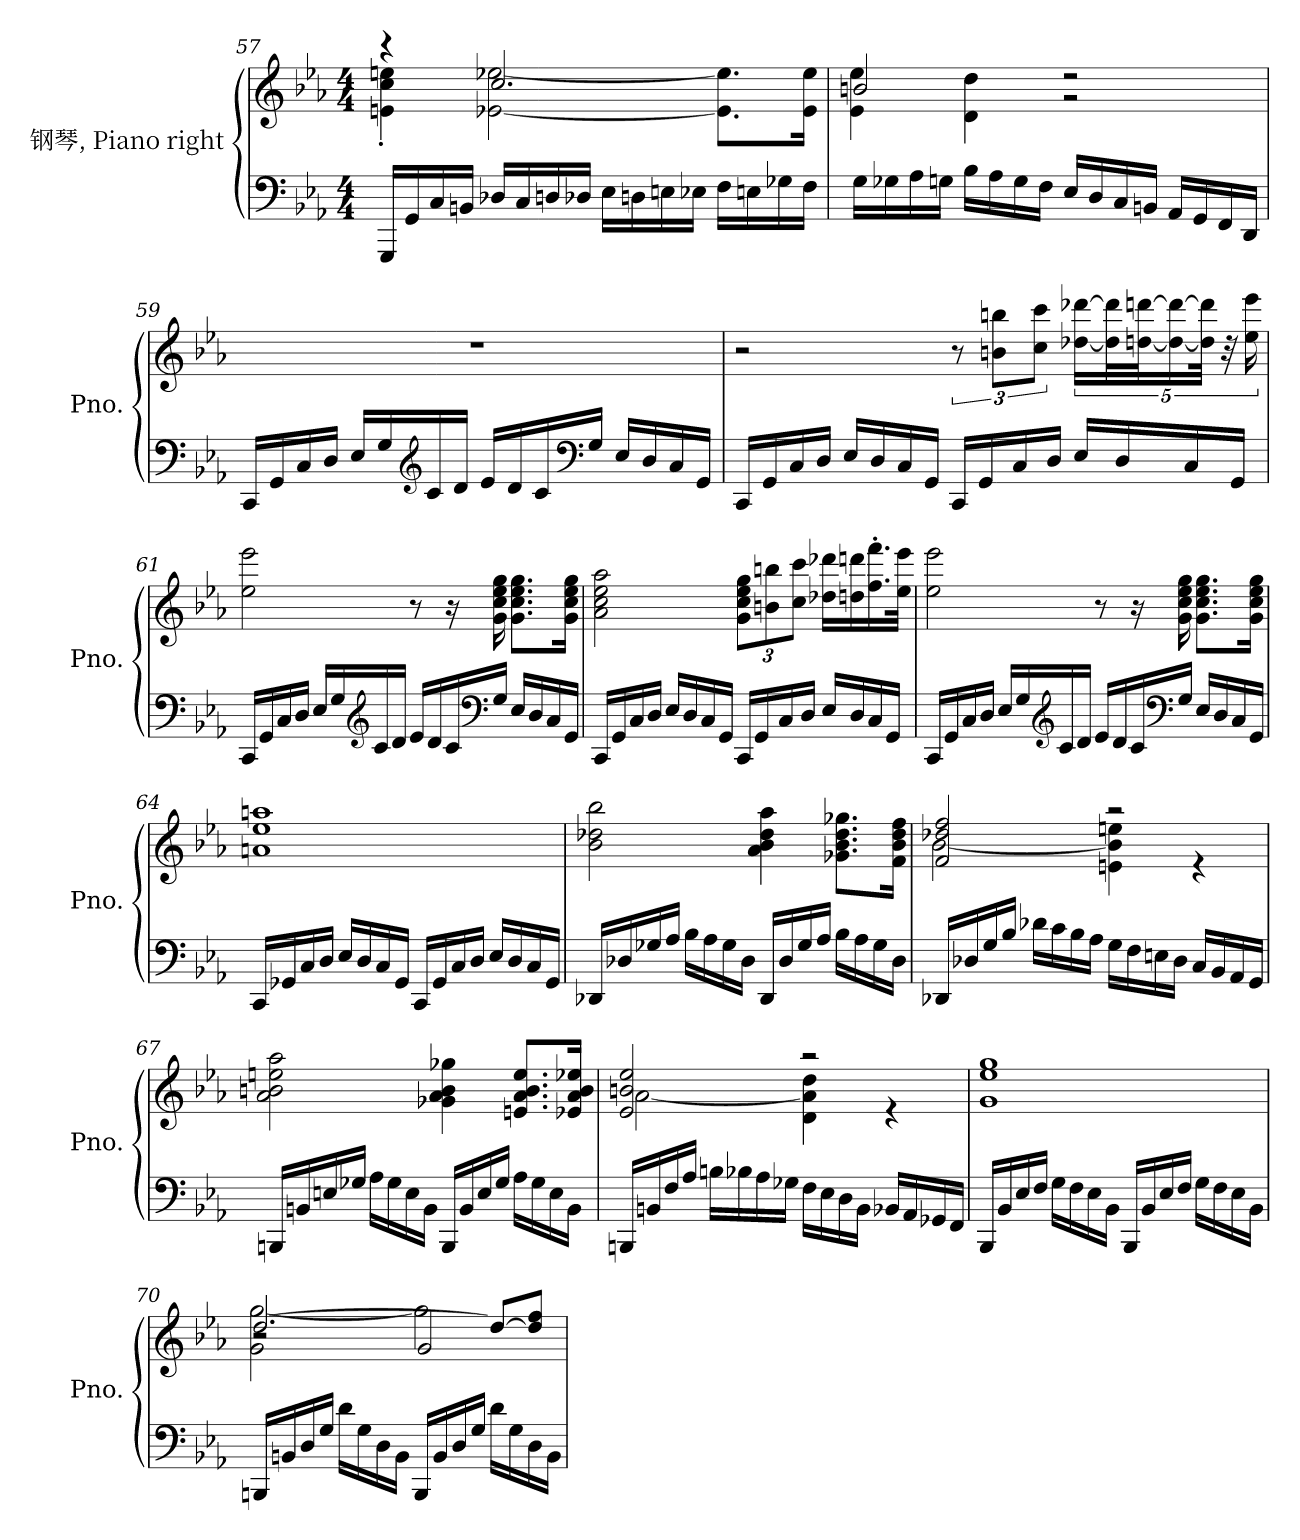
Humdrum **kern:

**kern	**kern
*part1	*part1
*staff2	*staff1
*I"钢琴, Piano right	*
*I'Pno.	*
*clefF4	*clefG2
*k[b-e-a-]	*k[b-e-a-]
*M4/4	*M4/4
*MM130	*MM130
=57	=57
*	*^
16GGG/LL	4r	4en\' 4cc\' 4een\'
16GG/	.	.
16C/	.	.
16BBn/JJ	.	.
16D-X/LL	2.cc/	[2e-X\ [2ee-X\
16C/	.	.
16Dn/	.	.
16D-X/JJ	.	.
16E-\LL	.	.
16Dn\	.	.
16En\	.	.
16E-X\JJ	.	.
*	*MM146	*
16F\LL	.	8.e-\] 8.ee-\]L
16En\	.	.
16G-X\	.	.
16F\JJ	.	16e-\ 16ee-\Jk
!!LO:PB:g=z	!!
=58	=58	=58
16G\LL	2bn/	4e-\ 4ee-\
16G-X\	.	.
16A-\	.	.
16Gn\JJ	.	.
16B-\LL	.	4d\ 4dd\
16A-\	.	.
16G\	.	.
16F\JJ	.	.
16E-/LL	2r	2r
16D/	.	.
16C/	.	.
16BBn/JJ	.	.
16AA-/LL	.	.
16GG/	.	.
16FF/	.	.
16DD/JJ	.	.
*	*v	*v
=59	=59
*	*MM151
16CC/LL	1r
16GG/	.
16C/	.
16D/JJ	.
16E-/LL	.
16G/	.
*clefG2	*
16c/	.
16d/JJ	.
16e-/LL	.
16d/	.
16c/	.
*clefF4	*
16G/JJ	.
16E-/LL	.
16D/	.
16C/	.
16GG/JJ	.
!!LO:LB:g=z
=60	=60
*	*MM153
16CC/LL	2r
16GG/	.
16C/	.
16D/JJ	.
16E-/LL	.
16D/	.
16C/	.
16GG/JJ	.
*	*MM131
16CC/LL	12r
16GG/	.
.	12bn\ 12bbn\L
16C/	.
.	12cc\ 12ccc\J
16D/JJ	.
*	*MM118
16E-/LL	[20dd-X\ [20ddd-X\LL
.	40dd-\] 40ddd-\]L
16D/	.
.	[40ddn\ [40dddn\J
.	20dd\_ 20ddd\_
16C/	.
.	40dd\] 40ddd\]JJk
.	40r
16GG/JJ	.
.	20ee-\ 20eee-\
=61	=61
*	*MM146
16CC/LL	2ee-\ 2eee-\
16GG/	.
16C/	.
16D/JJ	.
16E-/LL	.
16G/	.
*clefG2	*
16c/	.
16d/JJ	.
*	*MM150
16e-/LL	8r
16d/	.
16c/	16r
*clefF4	*
*	*MM141
16G/JJ	16g\ 16cc\ 16ee-\ 16gg\
*	*MM132
16E-/LL	8.g\ 8.cc\ 8.ee-\ 8.gg\L
16D/	.
16C/	.
16GG/JJ	16g\ 16cc\ 16ee-\ 16gg\Jk
!!LO:LB:g=z
=62	=62
*	*MM141
16CC/LL	2a-\ 2cc\ 2ee-\ 2aa-\
16GG/	.
16C/	.
16D/JJ	.
16E-/LL	.
16D/	.
16C/	.
16GG/JJ	.
*	*Xbrackettup
*	*MM132
16CC/LL	12g\ 12cc\ 12ee-\ 12gg\L
16GG/	.
.	12bn\ 12bbn\
16C/	.
.	12cc\ 12ccc\J
16D/JJ	.
*	*MM120
16E-/LL	16dd-X\ 16ddd-X\LL
*	*MM114
16D/	16ddn\ 16dddn\
*	*MM82
16C/	16.ff\' 16.fff\'
16GG/JJ	.
*	*MM53
.	32ee-\ 32eee-\JJk
=63	=63
*	*MM144
16CC/LL	2ee-\ 2eee-\
16GG/	.
16C/	.
16D/JJ	.
16E-/LL	.
16G/	.
*clefG2	*
16c/	.
16d/JJ	.
16e-/LL	8r
16d/	.
16c/	16r
*clefF4	*
16G/JJ	16g\ 16cc\ 16ee-\ 16gg\
*	*MM137
16E-/LL	8.g\ 8.cc\ 8.ee-\ 8.gg\L
16D/	.
16C/	.
*	*MM115
16GG/JJ	16g\ 16cc\ 16ee-\ 16gg\Jk
!!LO:LB:g=z
=64	=64
*	*MM143
16CC/LL	1an 1ee- 1aan
16GG-X/	.
16C/	.
16D/JJ	.
16E-/LL	.
16D/	.
16C/	.
16GG-/JJ	.
16CC/LL	.
16GG-/	.
16C/	.
16D/JJ	.
16E-/LL	.
16D/	.
16C/	.
16GG-/JJ	.
=65	=65
*	*MM135
16DD-X/LL	2b-\ 2dd-X\ 2bb-\
16D-X/	.
16G-X/	.
16A-/JJ	.
16B-\LL	.
16A-\	.
16G-\	.
16D-\JJ	.
16DD-/LL	4a-\ 4b-\ 4dd-\ 4aa-\
16D-/	.
16G-/	.
16A-/JJ	.
16B-\LL	8.g-X\ 8.b-\ 8.dd-\ 8.gg-X\L
16A-\	.
16G-\	.
*	*MM122
16D-\JJ	16f\ 16b-\ 16dd-\ 16ff\Jk
!!LO:LB:g=z
=66	=66
*	*^
16DD-X/LL	2f/ 2dd-X/ 2ff/	[2b-\
16D-X/	.	.
16G/	.	.
16B-/JJ	.	.
16d-X\LL	.	.
16c\	.	.
16B-\	.	.
16A-\JJ	.	.
16G\LL	2r	4en\ 4b-\] 4een\
16F\	.	.
16En\	.	.
16D-\JJ	.	.
16C/LL	.	4r
16BB-/	.	.
16AA-/	.	.
16GG/JJ	.	.
*	*v	*v
=67	=67
*	*MM137
16BBBn/LL	2a-\ 2bn\ 2een\ 2aa-\
16BBn/	.
16En/	.
16G-X/JJ	.
16A-\LL	.
16G-\	.
16E\	.
16BB\JJ	.
16BBB/LL	4g-X\ 4a-\ 4b\ 4gg-X\
16BB/	.
16E/	.
16G-/JJ	.
*	*MM135
16A-\LL	8.en/ 8.a-/ 8.b/ 8.ee/L
16G-\	.
16E\	.
*	*MM129
16BB\JJ	16e-X/ 16a-/ 16b/ 16ee-X/Jk
!!LO:LB:g=z
=68	=68
*	*MM138
*	*^
16BBBn/LL	2e-/ 2bn/ 2ee-/	[2a-\
16BBn/	.	.
16F/	.	.
16A-/JJ	.	.
16Bn\LL	.	.
16B-X\	.	.
16A-\	.	.
16G-X\JJ	.	.
16F\LL	2r	4d\ 4a-\] 4dd\
16E-\	.	.
16D\	.	.
16BB\JJ	.	.
*	*MM131	*
16BB-X/LL	.	4r
16AA-/	.	.
16GG-X/	.	.
16FF/JJ	.	.
*	*v	*v
=69	=69
*	*MM131
16BBB-/LL	1g 1ee- 1gg
16BB-/	.
16E-/	.
16F/JJ	.
16G\LL	.
16F\	.
16E-\	.
16BB-\JJ	.
16BBB-/LL	.
16BB-/	.
16E-/	.
16F/JJ	.
16G\LL	.
16F\	.
16E-\	.
16BB-\JJ	.
!!LO:PB:g=z
=70	=70
*	*MM137
*	*^
*	*	*^
16BBBn/LL	[2.dd/	2g\ [2gg\	2r
16BBn/	.	.	.
16D/	.	.	.
16G/JJ	.	.	.
16d\LL	.	.	.
16G\	.	.	.
16D\	.	.	.
16BB\JJ	.	.	.
16BBB/LL	.	2gg\]	2g/
16BB/	.	.	.
16D/	.	.	.
16G/JJ	.	.	.
16d\LL	8dd/L_	.	.
16G\	.	.	.
16D\	8dd/] 8ff/J	.	.
16BB\JJ	.	.	.
*	*v	*v	*v
=	=
*-	*-
